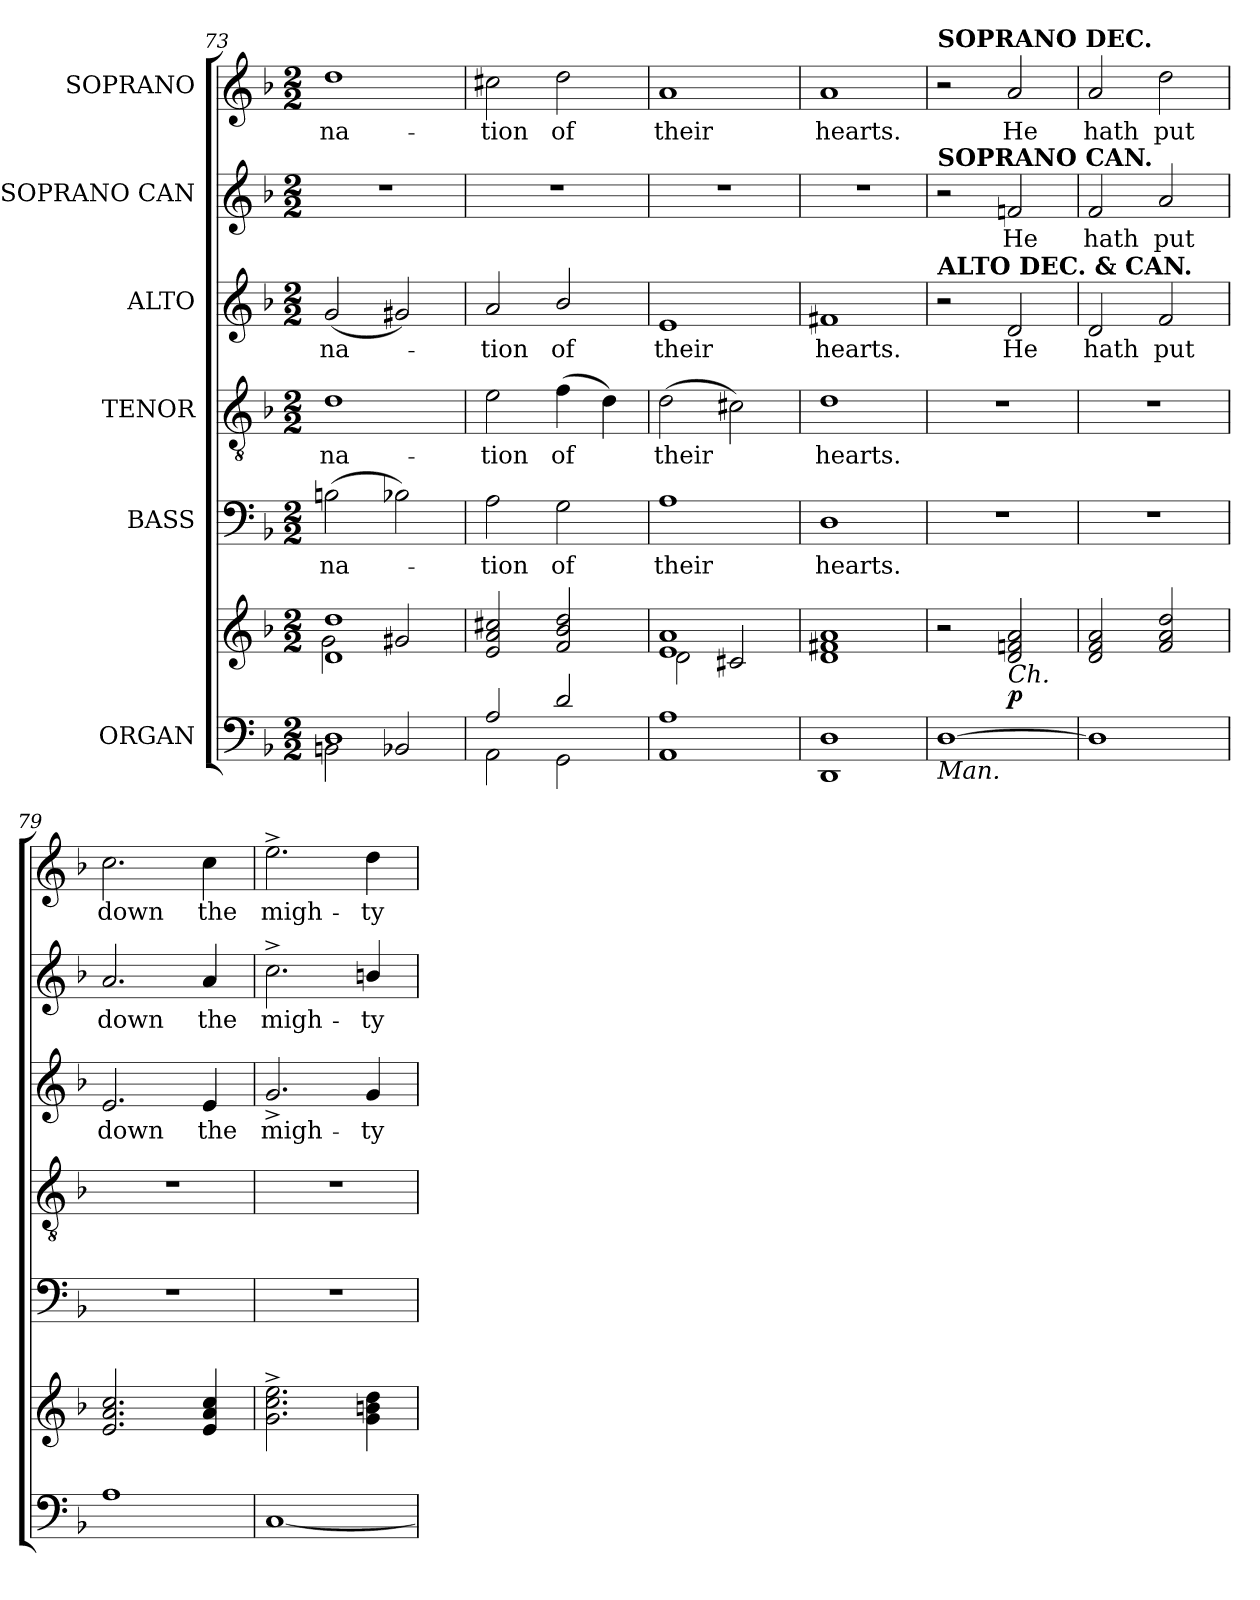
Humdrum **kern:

**kern	**kern	**dynam	**kern	**text	**kern	**text	**kern	**text	**kern	**text	**kern	**text
*part6	*part6	*part6	*part5	*part5	*part4	*part4	*part3	*part3	*part2	*part2	*part1	*part1
*staff7	*staff6	*staff6/7	*staff5	*staff5	*staff4	*staff4	*staff3	*staff3	*staff2	*staff2	*staff1	*staff1
*I"ORGAN	*	*	*I"BASS	*	*I"TENOR	*	*I"ALTO	*	*I"SOPRANO CAN	*	*I"SOPRANO	*
*clefF4	*clefG2	*	*clefF4	*	*clefGv2	*	*clefG2	*	*clefG2	*	*clefG2	*
*	*	*	*	*	*ITrd7c12	*	*	*	*	*	*	*
*k[b-]	*k[b-]	*	*k[b-]	*	*k[b-]	*	*k[b-]	*	*k[b-]	*	*k[b-]	*
*d:	*d:	*	*d:	*	*d:	*	*d:	*	*d:	*	*d:	*
*M2/2	*M2/2	*	*M2/2	*	*M2/2	*	*M2/2	*	*M2/2	*	*M2/2	*
=73	=73	=73	=73	=73	=73	=73	=73	=73	=73	=73	=73	=73
*^	*^	*	*	*	*	*	*	*	*	*	*	*
!	!	!	!	!	!	!LO:LY:b:color=#000000	!	!	!	!	!	!	!	!
!	!	!	!	!	!	!	!	!LO:LY:b:color=#000000	!	!	!	!	!	!
!	!	!	!	!	!	!	!	!	!	!LO:LY:b:color=#000000	!	!	!	!
!	!	!	!	!	!	!	!	!	!	!	!	!	!	!LO:LY:b:color=#000000
1Di	2BBni\	1di 1ddi	2gi\	.	(2Bni\	-na-	1Di	-na-	(2gi/	-na-	1r	.	1ddi	-na-
.	2BB-Xi/	.	2g#Xi/	.	2B-Xi\)	.	.	.	2g#Xi/)	.	.	.	.	.
*	*	*v	*v	*	*	*	*	*	*	*	*	*	*	*
=74	=74	=74	=74	=74	=74	=74	=74	=74	=74	=74	=74	=74	=74
*	*	*^	*	*	*	*	*	*	*	*	*	*	*
!	!	!	!	!	!	!LO:LY:b:color=#000000	!	!	!	!	!	!	!	!
*	*	*v	*v	*	*	*	*	*	*	*	*	*	*	*
*	*	*^	*	*	*	*	*	*	*	*	*	*	*
!	!	!	!	!	!	!	!	!LO:LY:b:color=#000000	!	!	!	!	!	!
*	*	*v	*v	*	*	*	*	*	*	*	*	*	*	*
*	*	*^	*	*	*	*	*	*	*	*	*	*	*
!	!	!	!	!	!	!	!	!	!	!LO:LY:b:color=#000000	!	!	!	!
*	*	*v	*v	*	*	*	*	*	*	*	*	*	*	*
*	*	*^	*	*	*	*	*	*	*	*	*	*	*
!	!	!	!	!	!	!	!	!	!	!	!	!	!	!LO:LY:b:color=#000000
*	*	*v	*v	*	*	*	*	*	*	*	*	*	*	*
2Ai/	2AAi\	2ei/ 2ai 2cc#Xi	.	2Ai\	-tion	2Ei\	-tion	2ai/	-tion	1r	.	2cc#Xi\	-tion
!	!	!	!	!	!LO:LY:b:color=#000000	!	!	!	!	!	!	!	!
!	!	!	!	!	!	!	!LO:LY:b:color=#000000	!	!	!	!	!	!
!	!	!	!	!	!	!	!	!	!LO:LY:b:color=#000000	!	!	!	!
!	!	!	!	!	!	!	!	!	!	!	!	!	!LO:LY:b:color=#000000
2di/	2GGi\	2fi/ 2b-i 2ddi	.	2Gi\	of	(4Fi\	of	2b-i/	of	.	.	2ddi\	of
.	.	.	.	.	.	4Di\)	.	.	.	.	.	.	.
*v	*v	*	*	*	*	*	*	*	*	*	*	*	*
=75	=75	=75	=75	=75	=75	=75	=75	=75	=75	=75	=75	=75
*	*^	*	*	*	*	*	*	*	*	*	*	*
!	!	!	!	!	!LO:LY:b:color=#000000	!	!	!	!	!	!	!	!
!	!	!	!	!	!	!	!LO:LY:b:color=#000000	!	!	!	!	!	!
!	!	!	!	!	!	!	!	!	!LO:LY:b:color=#000000	!	!	!	!
!	!	!	!	!	!	!	!	!	!	!	!	!	!LO:LY:b:color=#000000
1AAi 1Ai	1ei 1ai	2di\	.	1Ai	their	(2Di\	their	1ei	their	1r	.	1ai	their
.	.	2c#Xi/	.	.	.	2C#Xi\)	.	.	.	.	.	.	.
*	*v	*v	*	*	*	*	*	*	*	*	*	*	*
=76	=76	=76	=76	=76	=76	=76	=76	=76	=76	=76	=76	=76
*	*^	*	*	*	*	*	*	*	*	*	*	*
!	!	!	!	!	!LO:LY:b:color=#000000	!	!	!	!	!	!	!	!
*	*v	*v	*	*	*	*	*	*	*	*	*	*	*
*	*^	*	*	*	*	*	*	*	*	*	*	*
!	!	!	!	!	!	!	!LO:LY:b:color=#000000	!	!	!	!	!	!
*	*v	*v	*	*	*	*	*	*	*	*	*	*	*
*	*^	*	*	*	*	*	*	*	*	*	*	*
!	!	!	!	!	!	!	!	!	!LO:LY:b:color=#000000	!	!	!	!
*	*v	*v	*	*	*	*	*	*	*	*	*	*	*
*	*^	*	*	*	*	*	*	*	*	*	*	*
!	!	!	!	!	!	!	!	!	!	!	!	!	!LO:LY:b:color=#000000
*	*v	*v	*	*	*	*	*	*	*	*	*	*	*
1DDi 1Di	1di 1f#Xi 1ai	.	1Di	hearts.	1Di	hearts.	1f#Xi	hearts.	1r	.	1ai	hearts.
!!LO:PB:g=z
=77	=77	=77	=77	=77	=77	=77	=77	=77	=77	=77	=77	=77
!	!	!	!	!	!	!	!	!	!	!	!LO:TX:a:B:t=SOPRANO DEC.	!
!	!	!	!	!	!	!	!	!	!LO:TX:a:B:t=SOPRANO CAN.	!	!	!
!	!	!	!	!	!	!	!LO:TX:a:B:t=ALTO DEC. & CAN.	!	!	!	!	!
!LO:TX:b:i:t=Man.	!	!	!	!	!	!	!	!	!	!	!	!
[1Di	2r	.	1r	.	1r	.	2r	.	2r	.	2r	.
!	!	!	!	!	!	!	!	!LO:LY:b:color=#000000	!	!	!	!
!	!	!	!	!	!	!	!	!	!	!LO:LY:b:color=#000000	!	!
!	!LO:TX:b:i:t=Ch.	!	!	!	!	!	!	!	!	!	!	!
!	!	!	!	!	!	!	!	!	!	!	!	!LO:LY:b:color=#000000
.	2di/ 2fni 2ai	p	.	.	.	.	2di/	He	2fni/	He	2ai/	He
=78	=78	=78	=78	=78	=78	=78	=78	=78	=78	=78	=78	=78
!	!	!	!	!	!	!	!	!LO:LY:b:color=#000000	!	!	!	!
!	!	!	!	!	!	!	!	!	!	!LO:LY:b:color=#000000	!	!
!	!	!	!	!	!	!	!	!	!	!	!	!LO:LY:b:color=#000000
1Di]	2di/ 2fi 2ai	.	1r	.	1r	.	2di/	hath	2fi/	hath	2ai/	hath
!	!	!	!	!	!	!	!	!LO:LY:b:color=#000000	!	!	!	!
!	!	!	!	!	!	!	!	!	!	!LO:LY:b:color=#000000	!	!
!	!	!	!	!	!	!	!	!	!	!	!	!LO:LY:b:color=#000000
.	2fi/ 2ai 2ddi	.	.	.	.	.	2fi/	put	2ai/	put	2ddi\	put
=79	=79	=79	=79	=79	=79	=79	=79	=79	=79	=79	=79	=79
!	!	!	!	!	!	!	!	!LO:LY:b:color=#000000	!	!	!	!
!	!	!	!	!	!	!	!	!	!	!LO:LY:b:color=#000000	!	!
!	!	!	!	!	!	!	!	!	!	!	!	!LO:LY:b:color=#000000
1Ai	2.ei/ 2.ai 2.cci	.	1r	.	1r	.	2.ei/	down	2.ai/	down	2.cci\	down
!	!	!	!	!	!	!	!	!LO:LY:b:color=#000000	!	!	!	!
!	!	!	!	!	!	!	!	!	!	!LO:LY:b:color=#000000	!	!
!	!	!	!	!	!	!	!	!	!	!	!	!LO:LY:b:color=#000000
.	4ei/ 4ai 4cci	.	.	.	.	.	4ei/	the	4ai/	the	4cci\	the
=80	=80	=80	=80	=80	=80	=80	=80	=80	=80	=80	=80	=80
!	!	!	!	!	!	!	!	!LO:LY:b:color=#000000	!	!	!	!
!	!	!	!	!	!	!	!	!	!	!LO:LY:b:color=#000000	!	!
!	!	!	!	!	!	!	!	!	!	!	!	!LO:LY:b:color=#000000
[1Ci	2.gi\^ 2.cci^ 2.eei^	.	1r	.	1r	.	2.g^i/	migh-	2.cc^i\	migh-	2.ee^i\	migh-
!	!	!	!	!	!	!	!	!LO:LY:b:color=#000000	!	!	!	!
!	!	!	!	!	!	!	!	!	!	!LO:LY:b:color=#000000	!	!
!	!	!	!	!	!	!	!	!	!	!	!	!LO:LY:b:color=#000000
.	4gi\ 4bni 4ddi	.	.	.	.	.	4gi/	-ty	4bni/	-ty	4ddi\	-ty
=	=	=	=	=	=	=	=	=	=	=	=	=
*-	*-	*-	*-	*-	*-	*-	*-	*-	*-	*-	*-	*-
